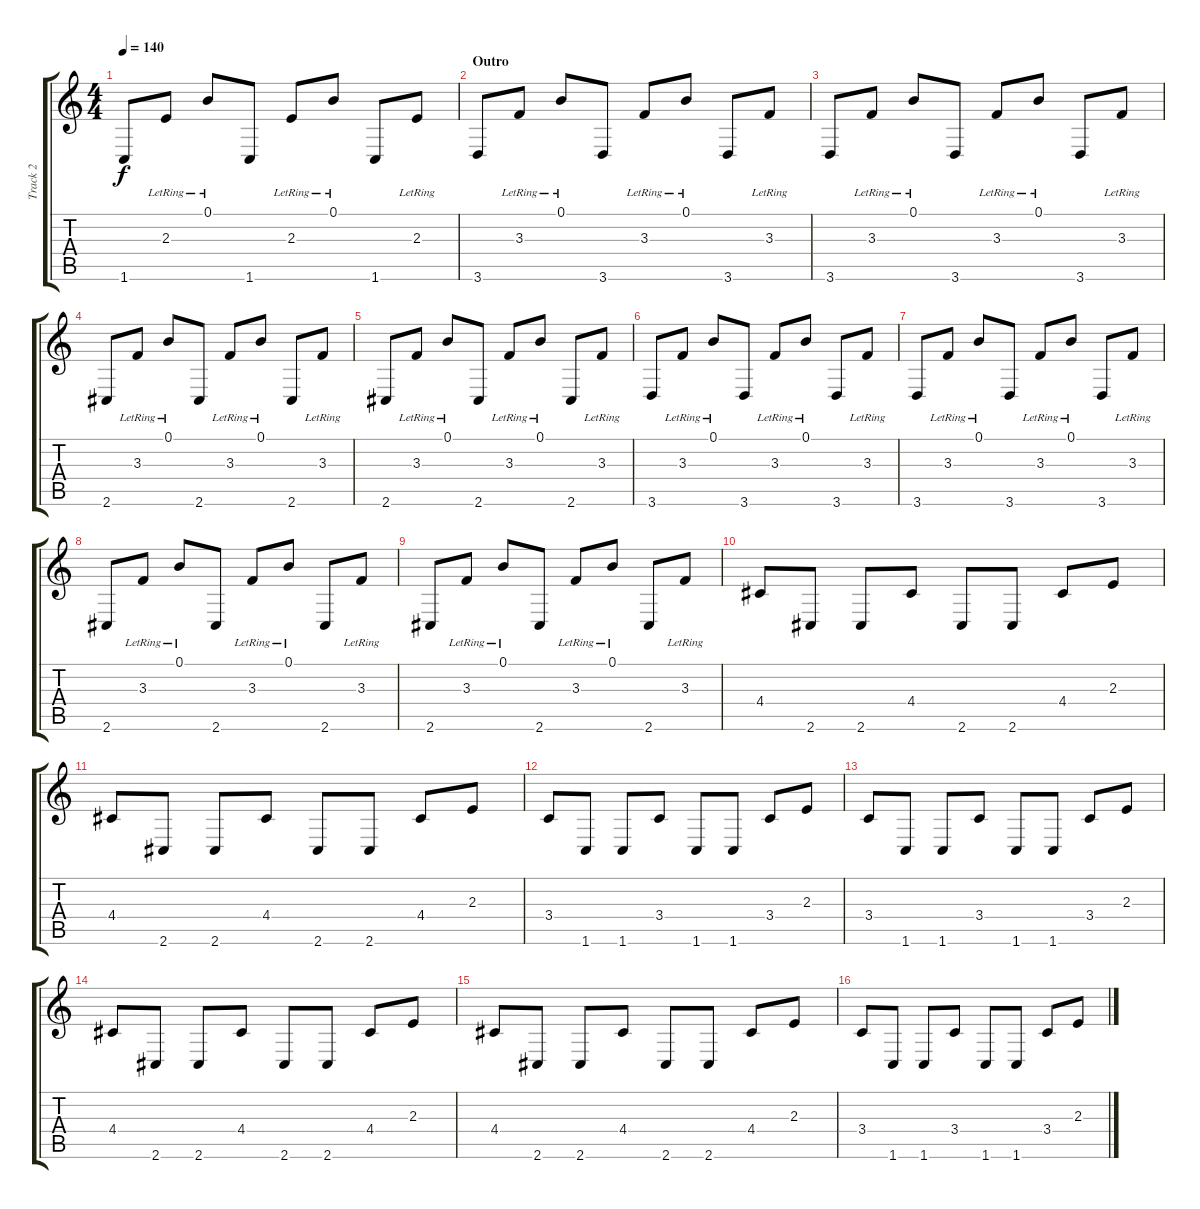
\track ("Track 2" "Track 2") {instrument overdrivenguitar}
\staff {score tabs}
\tuning (B3 Gb3 D3 A2 E2 B1) {hide}
\ts (4 4)
\tempo 140
\clef g2
\ks c
1.6.8{dy f instrument electricguitarclean} 2.3{lr}.8 0.1{lr}.8 1.6.8 2.3{lr}.8 0.1{lr}.8 1.6.8 2.3{lr}.8 |
\section ("" "Outro")
3.6.8{instrument electricguitarclean} 3.3{lr}.8 0.1{lr}.8 3.6.8 3.3{lr}.8 0.1{lr}.8 3.6.8 3.3{lr}.8 |
3.6.8{instrument electricguitarclean} 3.3{lr}.8 0.1{lr}.8 3.6.8 3.3{lr}.8 0.1{lr}.8 3.6.8 3.3{lr}.8 |
2.6.8{instrument electricguitarclean} 3.3{lr}.8 0.1{lr}.8 2.6.8 3.3{lr}.8 0.1{lr}.8 2.6.8 3.3{lr}.8 |
2.6.8{instrument electricguitarclean} 3.3{lr}.8 0.1{lr}.8 2.6.8 3.3{lr}.8 0.1{lr}.8 2.6.8 3.3{lr}.8 |
3.6.8{instrument electricguitarclean} 3.3{lr}.8 0.1{lr}.8 3.6.8 3.3{lr}.8 0.1{lr}.8 3.6.8 3.3{lr}.8 |
3.6.8{instrument electricguitarclean} 3.3{lr}.8 0.1{lr}.8 3.6.8 3.3{lr}.8 0.1{lr}.8 3.6.8 3.3{lr}.8 |
2.6.8{instrument electricguitarclean} 3.3{lr}.8 0.1{lr}.8 2.6.8 3.3{lr}.8 0.1{lr}.8 2.6.8 3.3{lr}.8 |
2.6.8{instrument electricguitarclean} 3.3{lr}.8 0.1{lr}.8 2.6.8 3.3{lr}.8 0.1{lr}.8 2.6.8 3.3{lr}.8 |
4.4.8{instrument overdrivenguitar} 2.6.8 2.6.8 4.4.8 2.6.8 2.6.8 4.4.8 2.3.8 |
4.4.8 2.6.8 2.6.8 4.4.8 2.6.8 2.6.8 4.4.8 2.3.8 |
3.4.8 1.6.8 1.6.8 3.4.8 1.6.8 1.6.8 3.4.8 2.3.8 |
3.4.8 1.6.8 1.6.8 3.4.8 1.6.8 1.6.8 3.4.8 2.3.8 |
4.4.8 2.6.8 2.6.8 4.4.8 2.6.8 2.6.8 4.4.8 2.3.8 |
4.4.8 2.6.8 2.6.8 4.4.8 2.6.8 2.6.8 4.4.8 2.3.8 |
3.4.8 1.6.8 1.6.8 3.4.8 1.6.8 1.6.8 3.4.8 2.3.8
